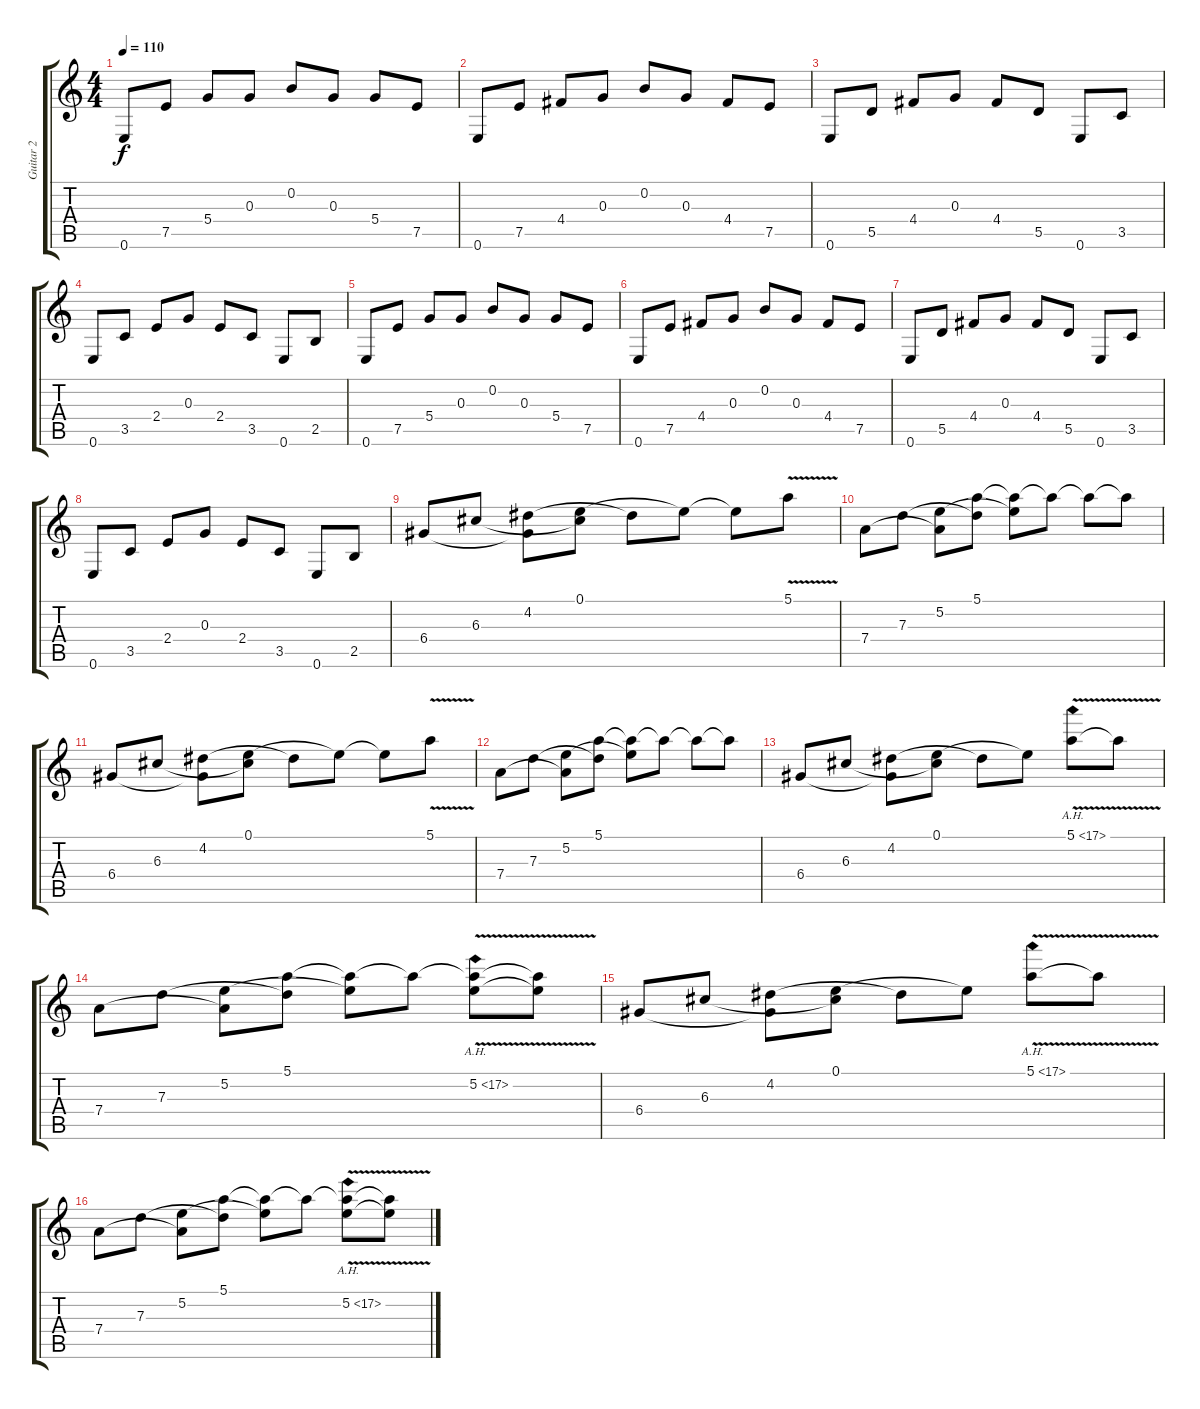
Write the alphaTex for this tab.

\track ("Guitar 2" "Guitar 2") {instrument overdrivenguitar}
\staff {score tabs}
\tuning (E4 B3 G3 D3 A2 E2) {hide}
\ts (4 4)
\tempo 110
\clef g2
\ks c
0.6.8{dy f volume 8} 7.5.8 5.4.8 0.3.8 0.2.8 0.3.8 5.4.8 7.5.8 |
0.6.8 7.5.8 4.4.8 0.3.8 0.2.8 0.3.8 4.4.8 7.5.8 |
0.6.8 5.5.8 4.4.8 0.3.8 4.4.8 5.5.8 0.6.8 3.5.8 |
0.6.8 3.5.8 2.4.8 0.3.8 2.4.8 3.5.8 0.6.8 2.5.8 |
0.6.8{volume 5} 7.5.8 5.4.8 0.3.8 0.2.8 0.3.8 5.4.8 7.5.8 |
0.6.8 7.5.8 4.4.8 0.3.8 0.2.8 0.3.8 4.4.8 7.5.8 |
0.6.8 5.5.8 4.4.8 0.3.8 4.4.8 5.5.8 0.6.8 3.5.8 |
0.6.8 3.5.8 2.4.8 0.3.8 2.4.8 3.5.8 0.6.8 2.5.8 |
6.4.8{volume 13 instrument overdrivenguitar} 6.3.8 (4.2 6.4{t}).8 (0.1 6.3{t}).8 4.2{t}.8 0.1{t}.8 0.1{t}.8 5.1{v}.8 |
7.4.8 7.3.8 (5.2 7.4{t}).8 (5.1 7.3{t}).8 (5.1{t} 5.2{t}).8 5.1{t}.8 5.1{t}.8 5.1{t}.8 |
6.4.8 6.3.8 (4.2 6.4{t}).8 (0.1 6.3{t}).8 4.2{t}.8 0.1{t}.8 0.1{t}.8 5.1{v}.8 |
7.4.8 7.3.8 (5.2 7.4{t}).8 (5.1 7.3{t}).8 (5.1{t} 5.2{t}).8 5.1{t}.8 5.1{t}.8 5.1{t}.8 |
6.4.8 6.3.8 (4.2 6.4{t}).8 (0.1 6.3{t}).8 4.2{t}.8 0.1{t}.8 5.1{ah 12 v}.8 5.1{t}.8 |
7.4.8 7.3.8 (5.2 7.4{t}).8 (5.1 7.3{t}).8 (5.1{t} 5.2{t}).8 5.1{t}.8 (5.1{t} 5.2{ah 12 v}).8 (5.1{t} 5.2{t}).8 |
6.4.8 6.3.8 (4.2 6.4{t}).8 (0.1 6.3{t}).8 4.2{t}.8 0.1{t}.8 5.1{ah 12 v}.8 5.1{t}.8 |
7.4.8 7.3.8 (5.2 7.4{t}).8 (5.1 7.3{t}).8 (5.1{t} 5.2{t}).8 5.1{t}.8 (5.1{t} 5.2{ah 12 v}).8 (5.1{t} 5.2{t}).8
